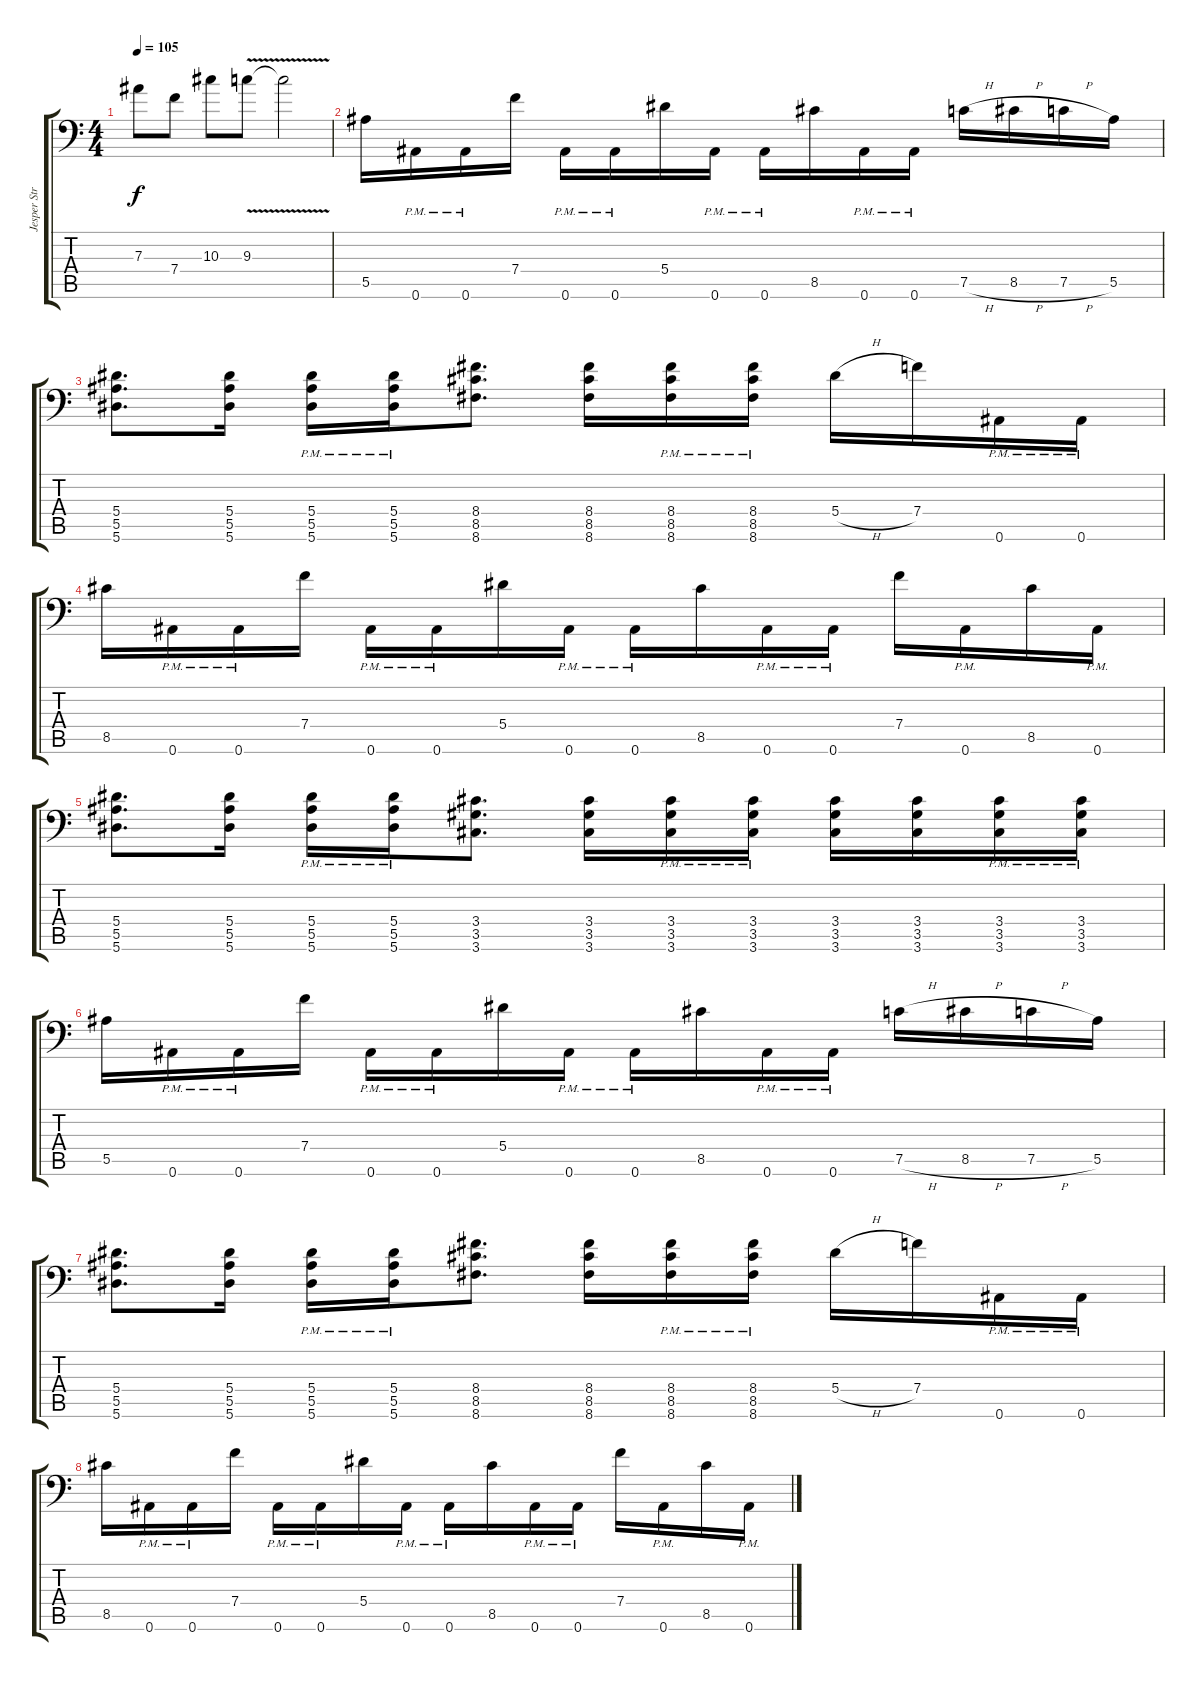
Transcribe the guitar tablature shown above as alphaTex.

\track ("Jesper Strömblad" "Jesper Str") {instrument distortionguitar}
\staff {score tabs}
\tuning (C4 G3 Eb3 Bb2 F2 Bb1) {hide}
\ts (4 4)
\tempo 105
\clef f4
\ks c
7.3.8{dy f} 7.4.8 10.3.8 9.3{v}.8 9.3{t}.2 |
5.5.16 0.6{pm}.16 0.6{pm}.16 7.4.16 0.6{pm}.16 0.6{pm}.16 5.4.16 0.6{pm}.16 0.6{pm}.16 8.5.16 0.6{pm}.16 0.6{pm}.16 7.5{h}.16 8.5{h}.16 7.5{h}.16 5.5.16 |
(5.4 5.5 5.6).8{d} (5.4 5.5 5.6).16 (5.4{pm} 5.5{pm} 5.6{pm}).16 (5.4{pm} 5.5{pm} 5.6{pm}).16 (8.4 8.5 8.6).8{d} (8.4 8.5 8.6).16 (8.4{pm} 8.5{pm} 8.6{pm}).16 (8.4{pm} 8.5{pm} 8.6{pm}).16 5.4{h}.16 7.4.16 0.6{pm}.16 0.6{pm}.16 |
8.5.16 0.6{pm}.16 0.6{pm}.16 7.4.16 0.6{pm}.16 0.6{pm}.16 5.4.16 0.6{pm}.16 0.6{pm}.16 8.5.16 0.6{pm}.16 0.6{pm}.16 7.4.16 0.6{pm}.16 8.5.16 0.6{pm}.16 |
(5.4 5.5 5.6).8{d} (5.4 5.5 5.6).16 (5.4{pm} 5.5{pm} 5.6{pm}).16 (5.4{pm} 5.5{pm} 5.6{pm}).16 (3.4 3.5 3.6).8{d} (3.4 3.5 3.6).16 (3.4{pm} 3.5{pm} 3.6{pm}).16 (3.4{pm} 3.5{pm} 3.6{pm}).16 (3.4 3.5 3.6).16 (3.4 3.5 3.6).16 (3.4{pm} 3.5{pm} 3.6{pm}).16 (3.4{pm} 3.5{pm} 3.6{pm}).16 |
5.5.16 0.6{pm}.16 0.6{pm}.16 7.4.16 0.6{pm}.16 0.6{pm}.16 5.4.16 0.6{pm}.16 0.6{pm}.16 8.5.16 0.6{pm}.16 0.6{pm}.16 7.5{h}.16 8.5{h}.16 7.5{h}.16 5.5.16 |
(5.4 5.5 5.6).8{d} (5.4 5.5 5.6).16 (5.4{pm} 5.5{pm} 5.6{pm}).16 (5.4{pm} 5.5{pm} 5.6{pm}).16 (8.4 8.5 8.6).8{d} (8.4 8.5 8.6).16 (8.4{pm} 8.5{pm} 8.6{pm}).16 (8.4{pm} 8.5{pm} 8.6{pm}).16 5.4{h}.16 7.4.16 0.6{pm}.16 0.6{pm}.16 |
8.5.16 0.6{pm}.16 0.6{pm}.16 7.4.16 0.6{pm}.16 0.6{pm}.16 5.4.16 0.6{pm}.16 0.6{pm}.16 8.5.16 0.6{pm}.16 0.6{pm}.16 7.4.16 0.6{pm}.16 8.5.16 0.6{pm}.16
